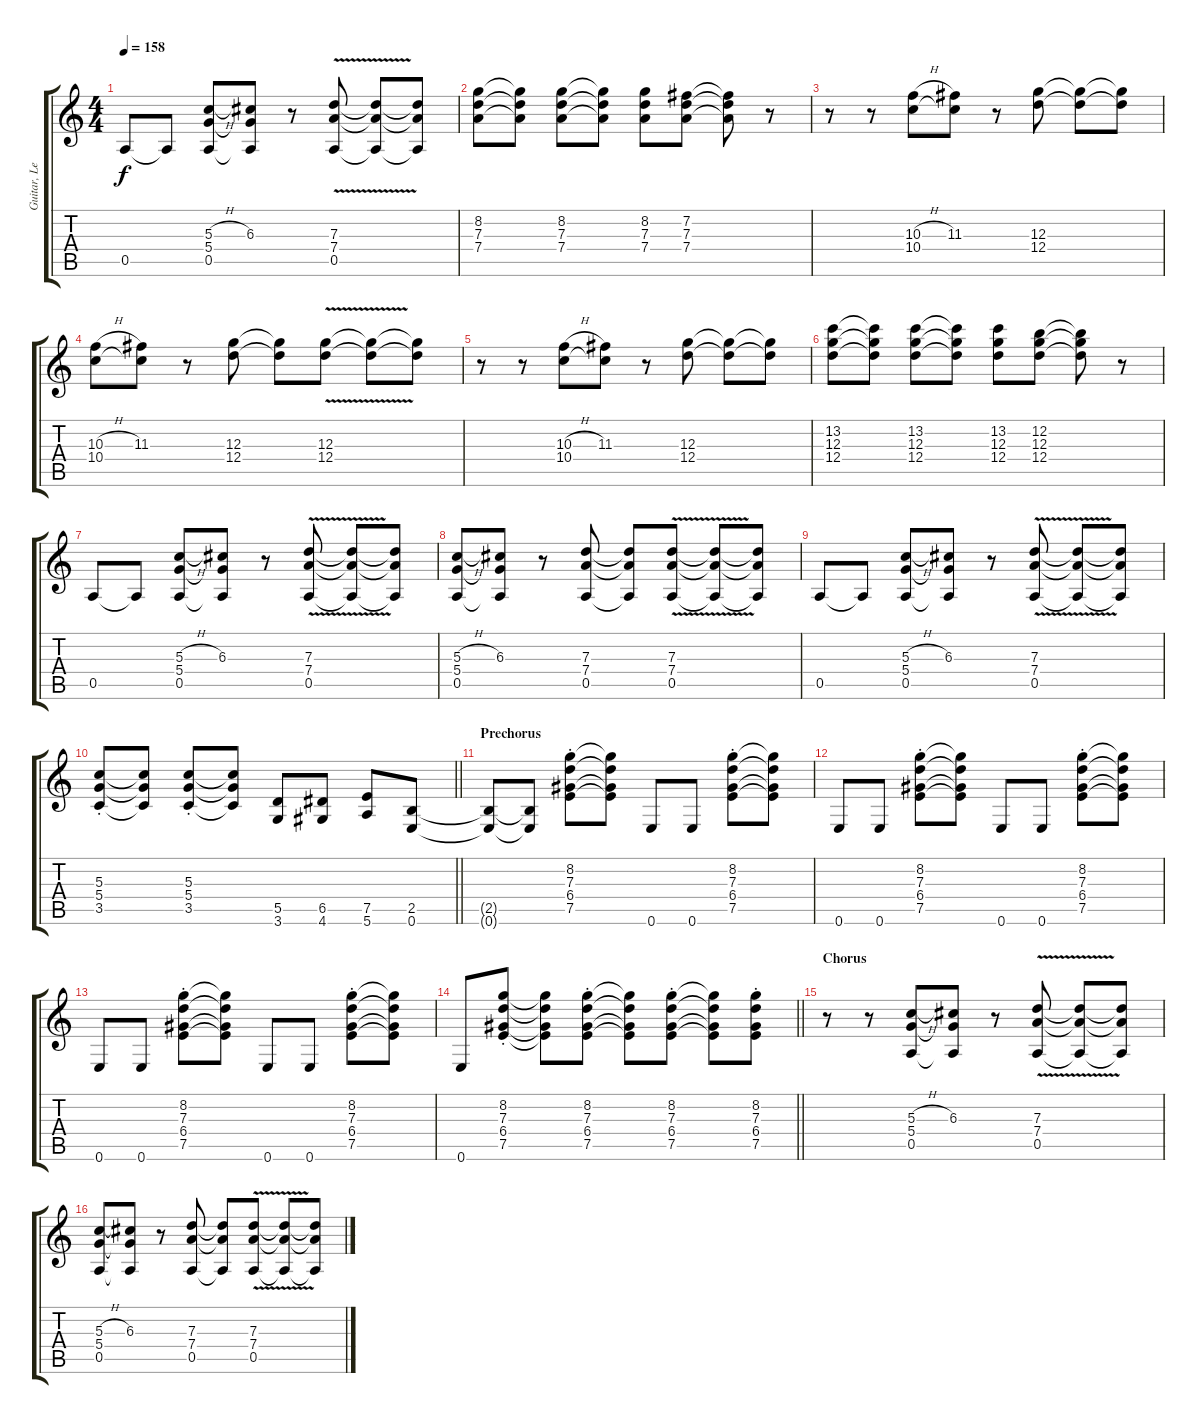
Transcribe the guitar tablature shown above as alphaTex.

\track ("Guitar, Lead" "Guitar, Le") {instrument overdrivenguitar}
\staff {score tabs}
\tuning (E4 B3 G3 D3 A2 E2) {hide}
\ts (4 4)
\tempo 158
\clef g2
\ks c
0.5.8{dy f} 0.5{t}.8 (5.3{h} 5.4 0.5).8 (6.3 5.4{t} 0.5{t}).8 r.8 (7.3 7.4 0.5{v}).8 (7.3{t} 7.4{t} 0.5{t}).8 (7.3{t} 7.4{t} 0.5{t}).8 |
(8.2 7.3 7.4).8 (8.2{t} 7.3{t} 7.4{t}).8 (8.2 7.3 7.4).8 (8.2{t} 7.3{t} 7.4{t}).8 (8.2 7.3 7.4).8 (7.2 7.3 7.4).8 (7.2{t} 7.3{t} 7.4{t}).8 r.8 |
r.8 r.8 (10.3{h} 10.4).8 (11.3 10.4{t}).8 r.8 (12.3 12.4).8 (12.3{t} 12.4{t}).8 (12.3{t} 12.4{t}).8 |
(10.3{h} 10.4).8 (11.3 10.4{t}).8 r.8 (12.3 12.4).8 (12.3{t} 12.4{t}).8 (12.3 12.4{v}).8 (12.3{t} 12.4{t}).8 (12.3{t} 12.4{t}).8 |
r.8 r.8 (10.3{h} 10.4).8 (11.3 10.4{t}).8 r.8 (12.3 12.4).8 (12.3{t} 12.4{t}).8 (12.3{t} 12.4{t}).8 |
(13.2 12.3 12.4).8 (13.2{t} 12.3{t} 12.4{t}).8 (13.2 12.3 12.4).8 (13.2{t} 12.3{t} 12.4{t}).8 (13.2 12.3 12.4).8 (12.2 12.3 12.4).8 (12.2{t} 12.3{t} 12.4{t}).8 r.8 |
0.5.8 0.5{t}.8 (5.3{h} 5.4 0.5).8 (6.3 5.4{t} 0.5{t}).8 r.8 (7.3 7.4 0.5{v}).8 (7.3{t} 7.4{t} 0.5{t}).8 (7.3{t} 7.4{t} 0.5{t}).8 |
(5.3{h} 5.4 0.5).8 (6.3 5.4{t} 0.5{t}).8 r.8 (7.3 7.4 0.5).8 (7.3{t} 7.4{t} 0.5{t}).8 (7.3 7.4{v} 0.5).8 (7.3{t} 7.4{t} 0.5{t}).8 (7.3{t} 7.4{t} 0.5{t}).8 |
0.5.8 0.5{t}.8 (5.3{h} 5.4 0.5).8 (6.3 5.4{t} 0.5{t}).8 r.8 (7.3 7.4 0.5{v}).8 (7.3{t} 7.4{t} 0.5{t}).8 (7.3{t} 7.4{t} 0.5{t}).8 |
\barLineRight lightlight
(5.3{st} 5.4 3.5).8 (5.3{t} 5.4{t} 3.5{t}).8 (5.3{st} 5.4 3.5).8 (5.3{t} 5.4{t} 3.5{t}).8 (5.5 3.6).8 (6.5 4.6).8 (7.5 5.6).8 (2.5 0.6).8 |
\section ("" "Prechorus")
(2.5{t} 0.6{t}).8 (2.5{t} 0.6{t}).8 (8.2 7.3 6.4 7.5{st}).8 (8.2{t} 7.3{t} 6.4{t} 7.5{t}).8 0.6.8 0.6.8 (8.2 7.3 6.4 7.5{st}).8 (8.2{t} 7.3{t} 6.4{t} 7.5{t}).8 |
0.6.8 0.6.8 (8.2 7.3 6.4 7.5{st}).8 (8.2{t} 7.3{t} 6.4{t} 7.5{t}).8 0.6.8 0.6.8 (8.2 7.3 6.4 7.5{st}).8 (8.2{t} 7.3{t} 6.4{t} 7.5{t}).8 |
0.6.8 0.6.8 (8.2 7.3 6.4 7.5{st}).8 (8.2{t} 7.3{t} 6.4{t} 7.5{t}).8 0.6.8 0.6.8 (8.2 7.3 6.4 7.5{st}).8 (8.2{t} 7.3{t} 6.4{t} 7.5{t}).8 |
\barLineRight lightlight
0.6.8 (8.2 7.3 6.4 7.5{st}).8 (8.2{t} 7.3{t} 6.4{t} 7.5{t}).8 (8.2 7.3 6.4 7.5{st}).8 (8.2{t} 7.3{t} 6.4{t} 7.5{t}).8 (8.2 7.3 6.4 7.5{st}).8 (8.2{t} 7.3{t} 6.4{t} 7.5{t}).8 (8.2 7.3 6.4 7.5{st}).8 |
\section ("" "Chorus")
r.8 r.8 (5.3{h} 5.4 0.5).8 (6.3 5.4{t} 0.5{t}).8 r.8 (7.3 7.4 0.5{v}).8 (7.3{t} 7.4{t} 0.5{t}).8 (7.3{t} 7.4{t} 0.5{t}).8 |
(5.3{h} 5.4 0.5).8 (6.3 5.4{t} 0.5{t}).8 r.8 (7.3 7.4 0.5).8 (7.3{t} 7.4{t} 0.5{t}).8 (7.3 7.4{v} 0.5).8 (7.3{t} 7.4{t} 0.5{t}).8 (7.3{t} 7.4{t} 0.5{t}).8
